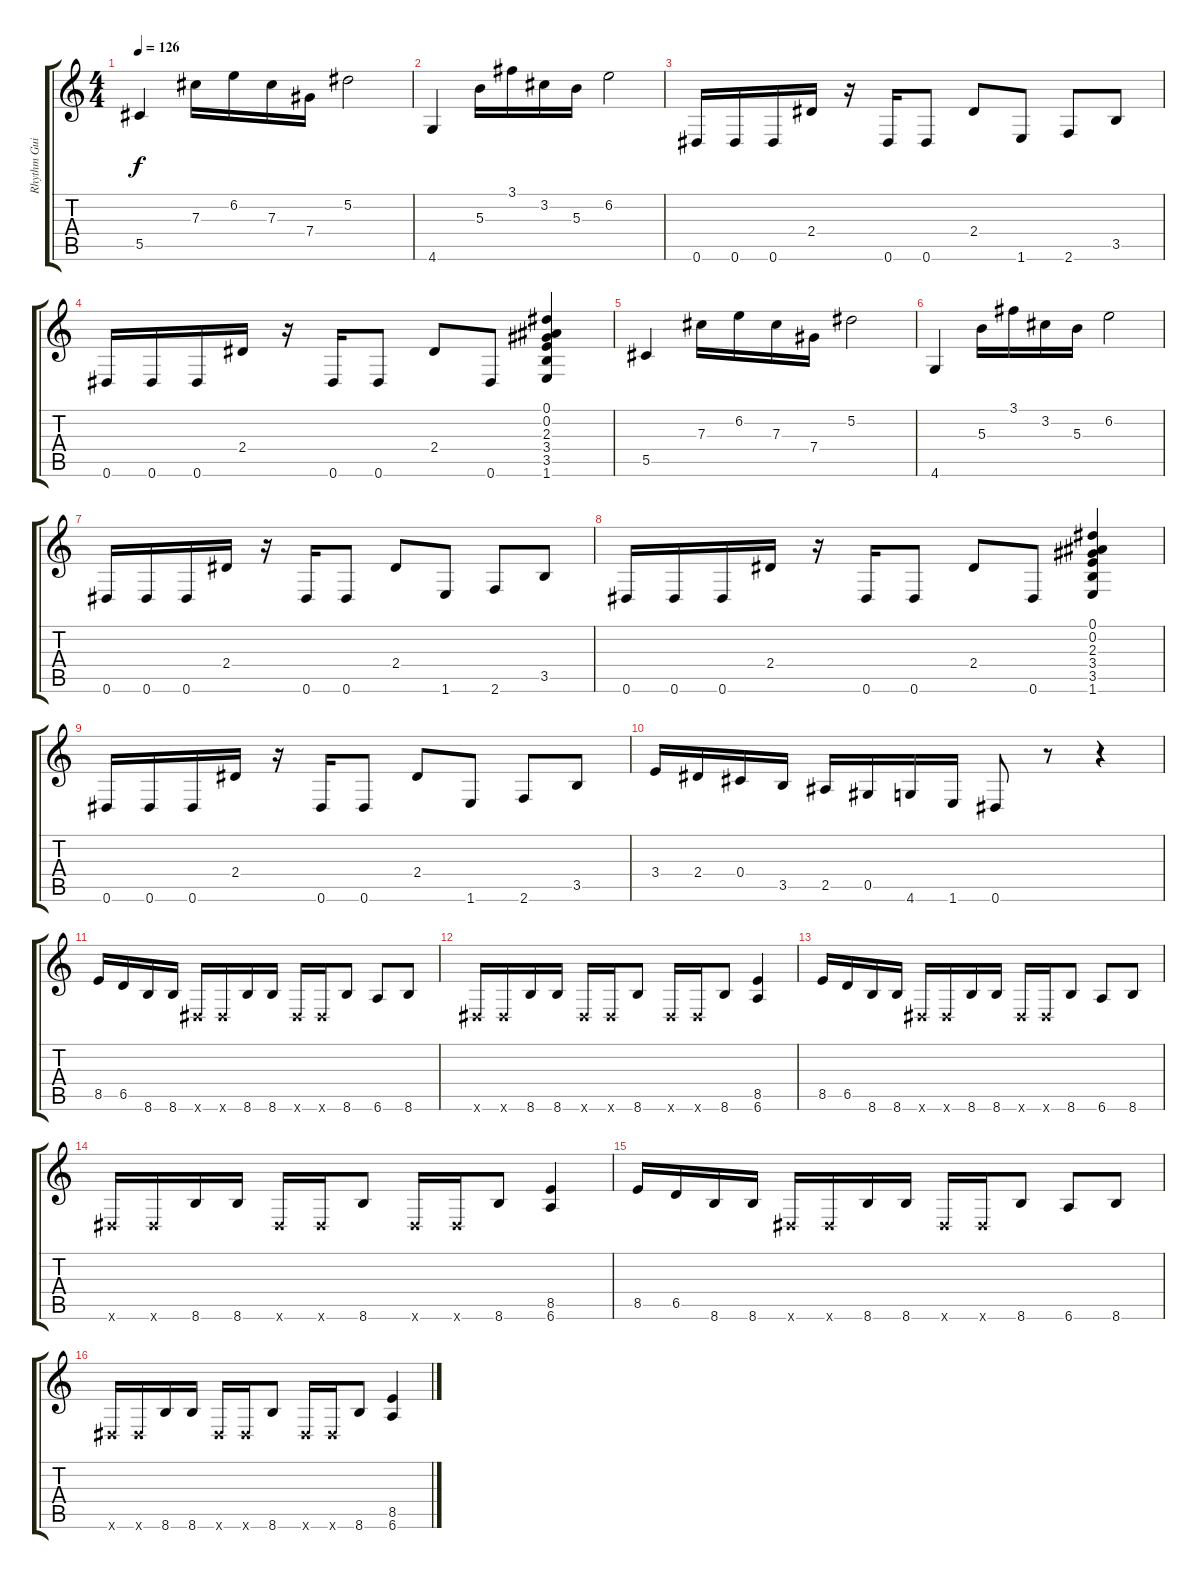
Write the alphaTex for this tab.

\track ("Rhythm Guitar" "Rhythm Gui") {instrument distortionguitar}
\staff {score tabs}
\tuning (Eb4 Bb3 Gb3 Db3 Ab2 Eb2) {hide}
\ts (4 4)
\tempo 126
\clef g2
\ks c
5.5.4{dy f} 7.3.16 6.2.16 7.3.16 7.4.16 5.2.2 |
4.6.4 5.3.16 3.1.16 3.2.16 5.3.16 6.2.2 |
0.6.16 0.6.16 0.6.16 2.4.16 r.16 0.6.16 0.6.8 2.4.8 1.6.8 2.6.8 3.5.8 |
0.6.16 0.6.16 0.6.16 2.4.16 r.16 0.6.16 0.6.8 2.4.8 0.6.8 (0.1 0.2 2.3 3.4 3.5 1.6).4 |
5.5.4 7.3.16 6.2.16 7.3.16 7.4.16 5.2.2 |
4.6.4 5.3.16 3.1.16 3.2.16 5.3.16 6.2.2 |
0.6.16 0.6.16 0.6.16 2.4.16 r.16 0.6.16 0.6.8 2.4.8 1.6.8 2.6.8 3.5.8 |
0.6.16 0.6.16 0.6.16 2.4.16 r.16 0.6.16 0.6.8 2.4.8 0.6.8 (0.1 0.2 2.3 3.4 3.5 1.6).4 |
0.6.16 0.6.16 0.6.16 2.4.16 r.16 0.6.16 0.6.8 2.4.8 1.6.8 2.6.8 3.5.8 |
3.4.16 2.4.16 0.4.16 3.5.16 2.5.16 0.5.16 4.6.16 1.6.16 0.6.8 r.8 r.4 |
8.5.16 6.5.16 8.6.16 8.6.16 0.6{x}.16 0.6{x}.16 8.6.16 8.6.16 0.6{x}.16 0.6{x}.16 8.6.8 6.6.8 8.6.8 |
0.6{x}.16 0.6{x}.16 8.6.16 8.6.16 0.6{x}.16 0.6{x}.16 8.6.8 0.6{x}.16 0.6{x}.16 8.6.8 (8.5 6.6).4 |
8.5.16 6.5.16 8.6.16 8.6.16 0.6{x}.16 0.6{x}.16 8.6.16 8.6.16 0.6{x}.16 0.6{x}.16 8.6.8 6.6.8 8.6.8 |
0.6{x}.16 0.6{x}.16 8.6.16 8.6.16 0.6{x}.16 0.6{x}.16 8.6.8 0.6{x}.16 0.6{x}.16 8.6.8 (8.5 6.6).4 |
8.5.16 6.5.16 8.6.16 8.6.16 0.6{x}.16 0.6{x}.16 8.6.16 8.6.16 0.6{x}.16 0.6{x}.16 8.6.8 6.6.8 8.6.8 |
0.6{x}.16 0.6{x}.16 8.6.16 8.6.16 0.6{x}.16 0.6{x}.16 8.6.8 0.6{x}.16 0.6{x}.16 8.6.8 (8.5 6.6).4
